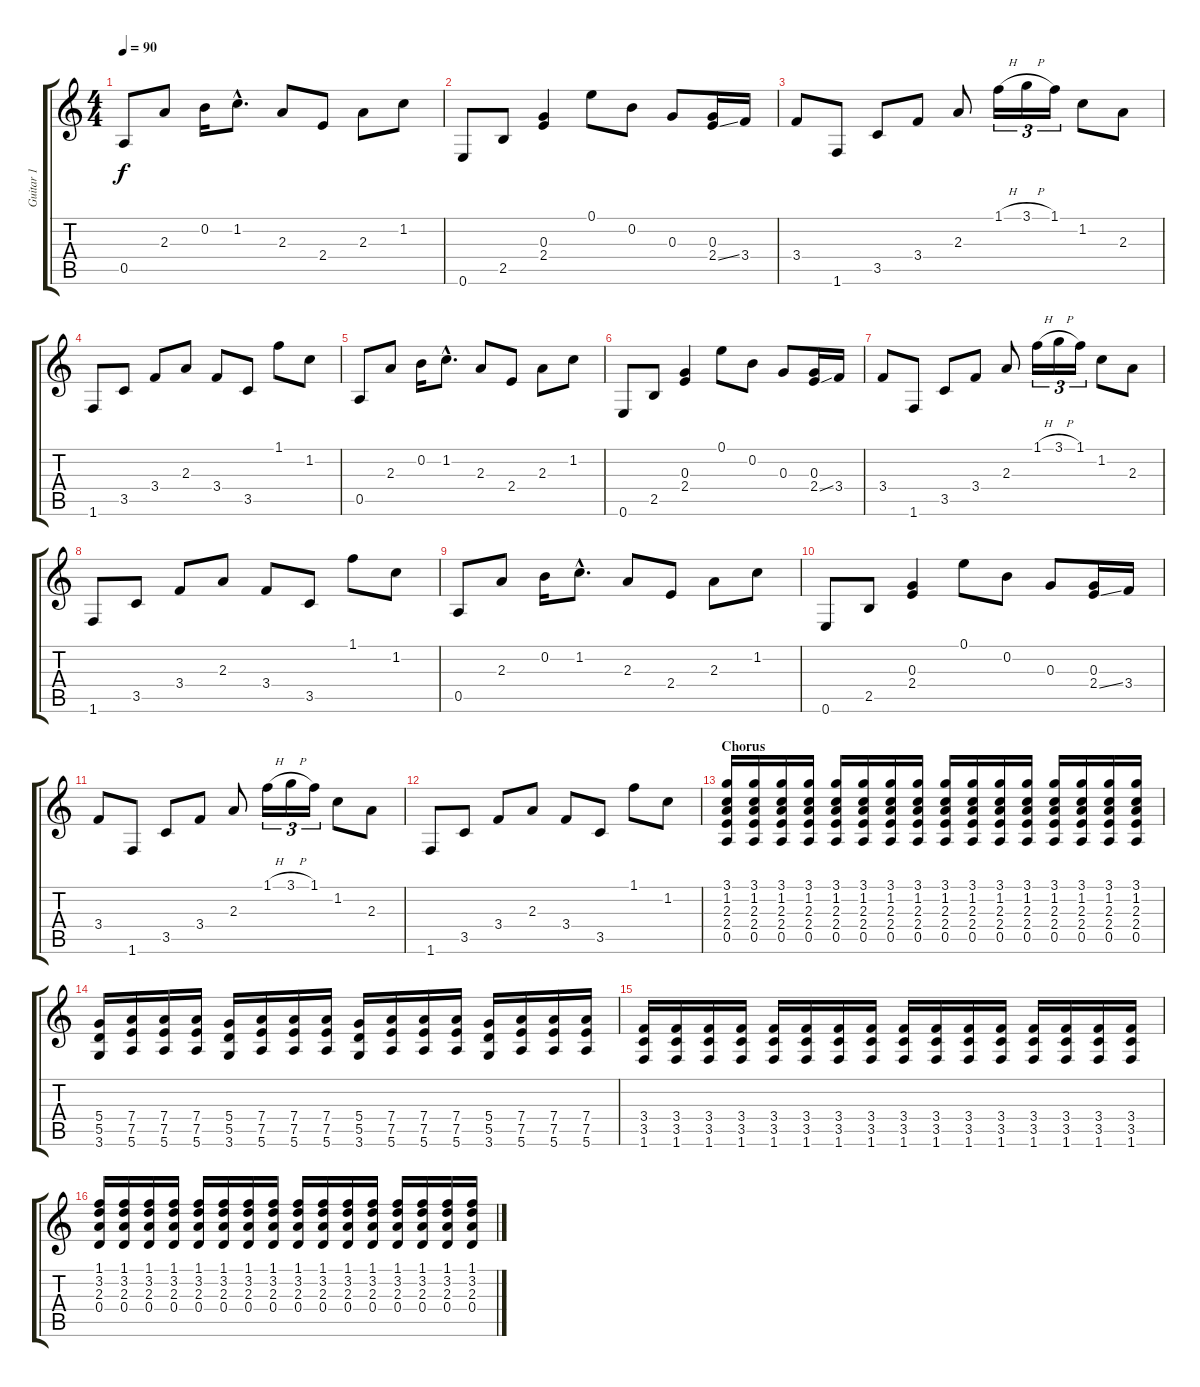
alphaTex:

\track ("Guitar 1" "Guitar 1") {instrument electricguitarclean}
\staff {score tabs}
\tuning (E4 B3 G3 D3 A2 E2) {hide}
\ts (4 4)
\tempo 90
\clef g2
\ks c
0.5.8{dy f} 2.3.8 0.2.16 1.2{hac}.8{d} 2.3.8 2.4.8 2.3.8 1.2.8 |
0.6.8 2.5.8 (0.3 2.4).4 0.1.8 0.2.8 0.3.8 (0.3 2.4{ss}).16 3.4.16 |
3.4.8 1.6.8 3.5.8 3.4.8 2.3.8 1.1{h}.16{tu (3 2)} 3.1{h}.16{tu (3 2)} 1.1.16{tu (3 2)} 1.2.8 2.3.8 |
1.6.8 3.5.8 3.4.8 2.3.8 3.4.8 3.5.8 1.1.8 1.2.8 |
0.5.8 2.3.8 0.2.16 1.2{hac}.8{d} 2.3.8 2.4.8 2.3.8 1.2.8 |
0.6.8 2.5.8 (0.3 2.4).4 0.1.8 0.2.8 0.3.8 (0.3 2.4{ss}).16 3.4.16 |
3.4.8 1.6.8 3.5.8 3.4.8 2.3.8 1.1{h}.16{tu (3 2)} 3.1{h}.16{tu (3 2)} 1.1.16{tu (3 2)} 1.2.8 2.3.8 |
1.6.8 3.5.8 3.4.8 2.3.8 3.4.8 3.5.8 1.1.8 1.2.8 |
0.5.8 2.3.8 0.2.16 1.2{hac}.8{d} 2.3.8 2.4.8 2.3.8 1.2.8 |
0.6.8 2.5.8 (0.3 2.4).4 0.1.8 0.2.8 0.3.8 (0.3 2.4{ss}).16 3.4.16 |
3.4.8 1.6.8 3.5.8 3.4.8 2.3.8 1.1{h}.16{tu (3 2)} 3.1{h}.16{tu (3 2)} 1.1.16{tu (3 2)} 1.2.8 2.3.8 |
1.6.8 3.5.8 3.4.8 2.3.8 3.4.8 3.5.8 1.1.8{instrument overdrivenguitar} 1.2.8 |
\section ("" "Chorus")
(3.1 1.2 2.3 2.4 0.5).16 (3.1 1.2 2.3 2.4 0.5).16 (3.1 1.2 2.3 2.4 0.5).16 (3.1 1.2 2.3 2.4 0.5).16 (3.1 1.2 2.3 2.4 0.5).16 (3.1 1.2 2.3 2.4 0.5).16 (3.1 1.2 2.3 2.4 0.5).16 (3.1 1.2 2.3 2.4 0.5).16 (3.1 1.2 2.3 2.4 0.5).16 (3.1 1.2 2.3 2.4 0.5).16 (3.1 1.2 2.3 2.4 0.5).16 (3.1 1.2 2.3 2.4 0.5).16 (3.1 1.2 2.3 2.4 0.5).16 (3.1 1.2 2.3 2.4 0.5).16 (3.1 1.2 2.3 2.4 0.5).16 (3.1 1.2 2.3 2.4 0.5).16 |
(5.4 5.5 3.6).16 (7.4 7.5 5.6).16 (7.4 7.5 5.6).16 (7.4 7.5 5.6).16 (5.4 5.5 3.6).16 (7.4 7.5 5.6).16 (7.4 7.5 5.6).16 (7.4 7.5 5.6).16 (5.4 5.5 3.6).16 (7.4 7.5 5.6).16 (7.4 7.5 5.6).16 (7.4 7.5 5.6).16 (5.4 5.5 3.6).16 (7.4 7.5 5.6).16 (7.4 7.5 5.6).16 (7.4 7.5 5.6).16 |
(3.4 3.5 1.6).16 (3.4 3.5 1.6).16 (3.4 3.5 1.6).16 (3.4 3.5 1.6).16 (3.4 3.5 1.6).16 (3.4 3.5 1.6).16 (3.4 3.5 1.6).16 (3.4 3.5 1.6).16 (3.4 3.5 1.6).16 (3.4 3.5 1.6).16 (3.4 3.5 1.6).16 (3.4 3.5 1.6).16 (3.4 3.5 1.6).16 (3.4 3.5 1.6).16 (3.4 3.5 1.6).16 (3.4 3.5 1.6).16 |
(1.1 3.2 2.3 0.4).16 (1.1 3.2 2.3 0.4).16 (1.1 3.2 2.3 0.4).16 (1.1 3.2 2.3 0.4).16 (1.1 3.2 2.3 0.4).16 (1.1 3.2 2.3 0.4).16 (1.1 3.2 2.3 0.4).16 (1.1 3.2 2.3 0.4).16 (1.1 3.2 2.3 0.4).16 (1.1 3.2 2.3 0.4).16 (1.1 3.2 2.3 0.4).16 (1.1 3.2 2.3 0.4).16 (1.1 3.2 2.3 0.4).16 (1.1 3.2 2.3 0.4).16 (1.1 3.2 2.3 0.4).16 (1.1 3.2 2.3 0.4).16
